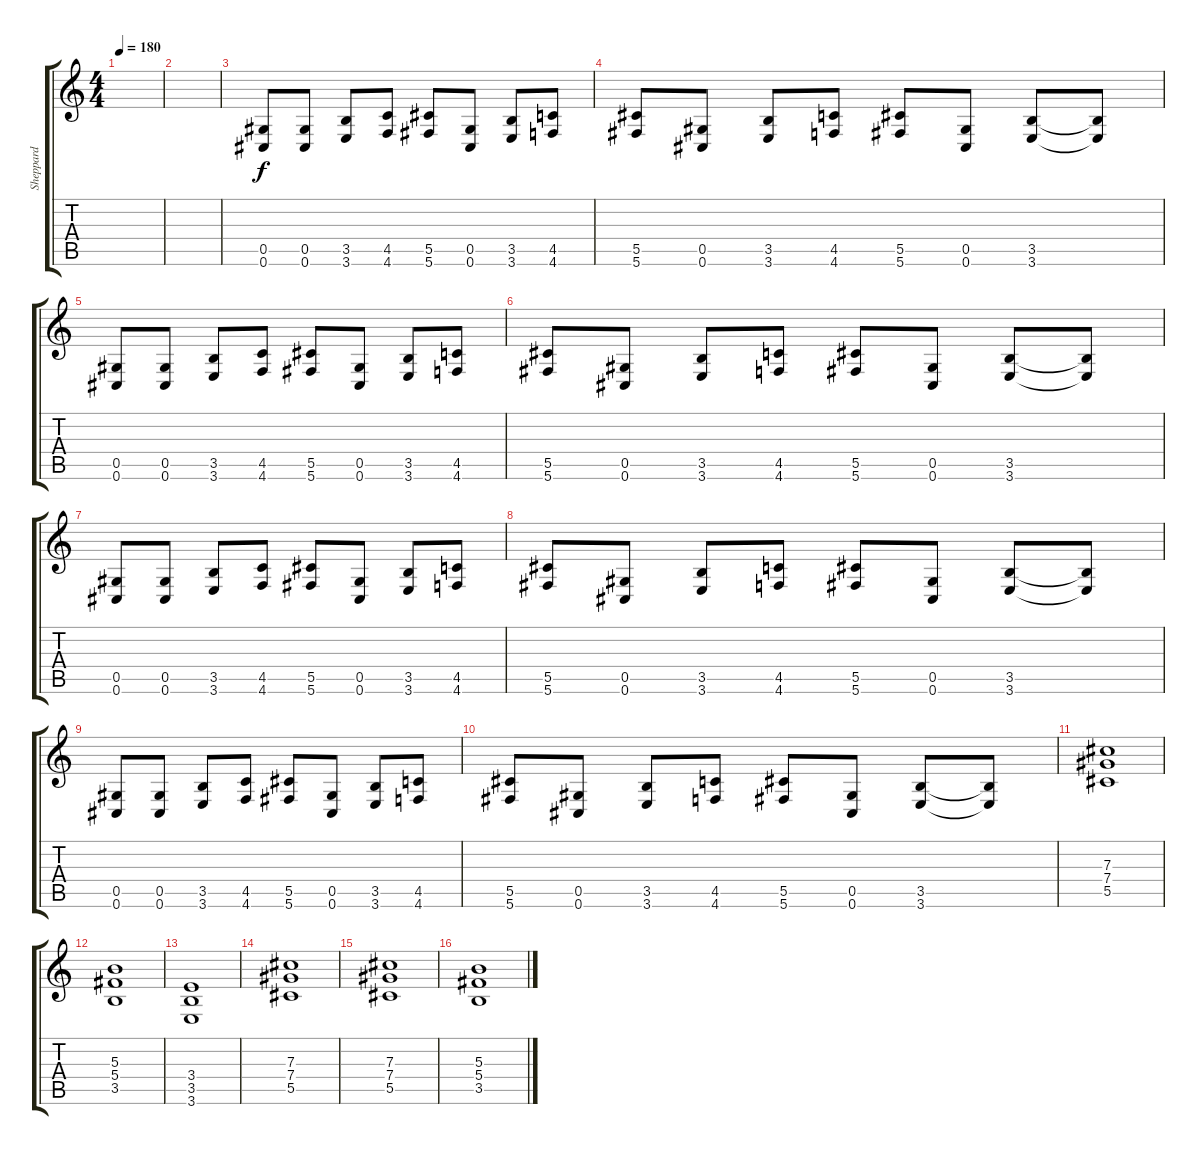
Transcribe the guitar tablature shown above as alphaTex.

\track ("Sheppard" "Sheppard") {instrument distortionguitar}
\staff {score tabs}
\tuning (Eb4 Bb3 Gb3 Db3 Ab2 Db2) {hide}
\ts (4 4)
\tempo 180
\clef g2
\ks c
|
|
(0.5 0.6).8 (0.5 0.6).8 (3.5 3.6).8 (4.5 4.6).8 (5.5 5.6).8 (0.5 0.6).8 (3.5 3.6).8 (4.5 4.6).8 |
(5.5 5.6).8 (0.5 0.6).8 (3.5 3.6).8 (4.5 4.6).8 (5.5 5.6).8 (0.5 0.6).8 (3.5 3.6).8 (3.5{t} 3.6{t}).8 |
(0.5 0.6).8 (0.5 0.6).8 (3.5 3.6).8 (4.5 4.6).8 (5.5 5.6).8 (0.5 0.6).8 (3.5 3.6).8 (4.5 4.6).8 |
(5.5 5.6).8 (0.5 0.6).8 (3.5 3.6).8 (4.5 4.6).8 (5.5 5.6).8 (0.5 0.6).8 (3.5 3.6).8 (3.5{t} 3.6{t}).8 |
(0.5 0.6).8 (0.5 0.6).8 (3.5 3.6).8 (4.5 4.6).8 (5.5 5.6).8 (0.5 0.6).8 (3.5 3.6).8 (4.5 4.6).8 |
(5.5 5.6).8 (0.5 0.6).8 (3.5 3.6).8 (4.5 4.6).8 (5.5 5.6).8 (0.5 0.6).8 (3.5 3.6).8 (3.5{t} 3.6{t}).8 |
(0.5 0.6).8 (0.5 0.6).8 (3.5 3.6).8 (4.5 4.6).8 (5.5 5.6).8 (0.5 0.6).8 (3.5 3.6).8 (4.5 4.6).8 |
(5.5 5.6).8 (0.5 0.6).8 (3.5 3.6).8 (4.5 4.6).8 (5.5 5.6).8 (0.5 0.6).8 (3.5 3.6).8 (3.5{t} 3.6{t}).8 |
(7.3 7.4 5.5).1{volume 11 instrument overdrivenguitar} |
(5.3 5.4 3.5).1 |
(3.4 3.5 3.6).1 |
(7.3 7.4 5.5).1 |
(7.3 7.4 5.5).1 |
(5.3 5.4 3.5).1
